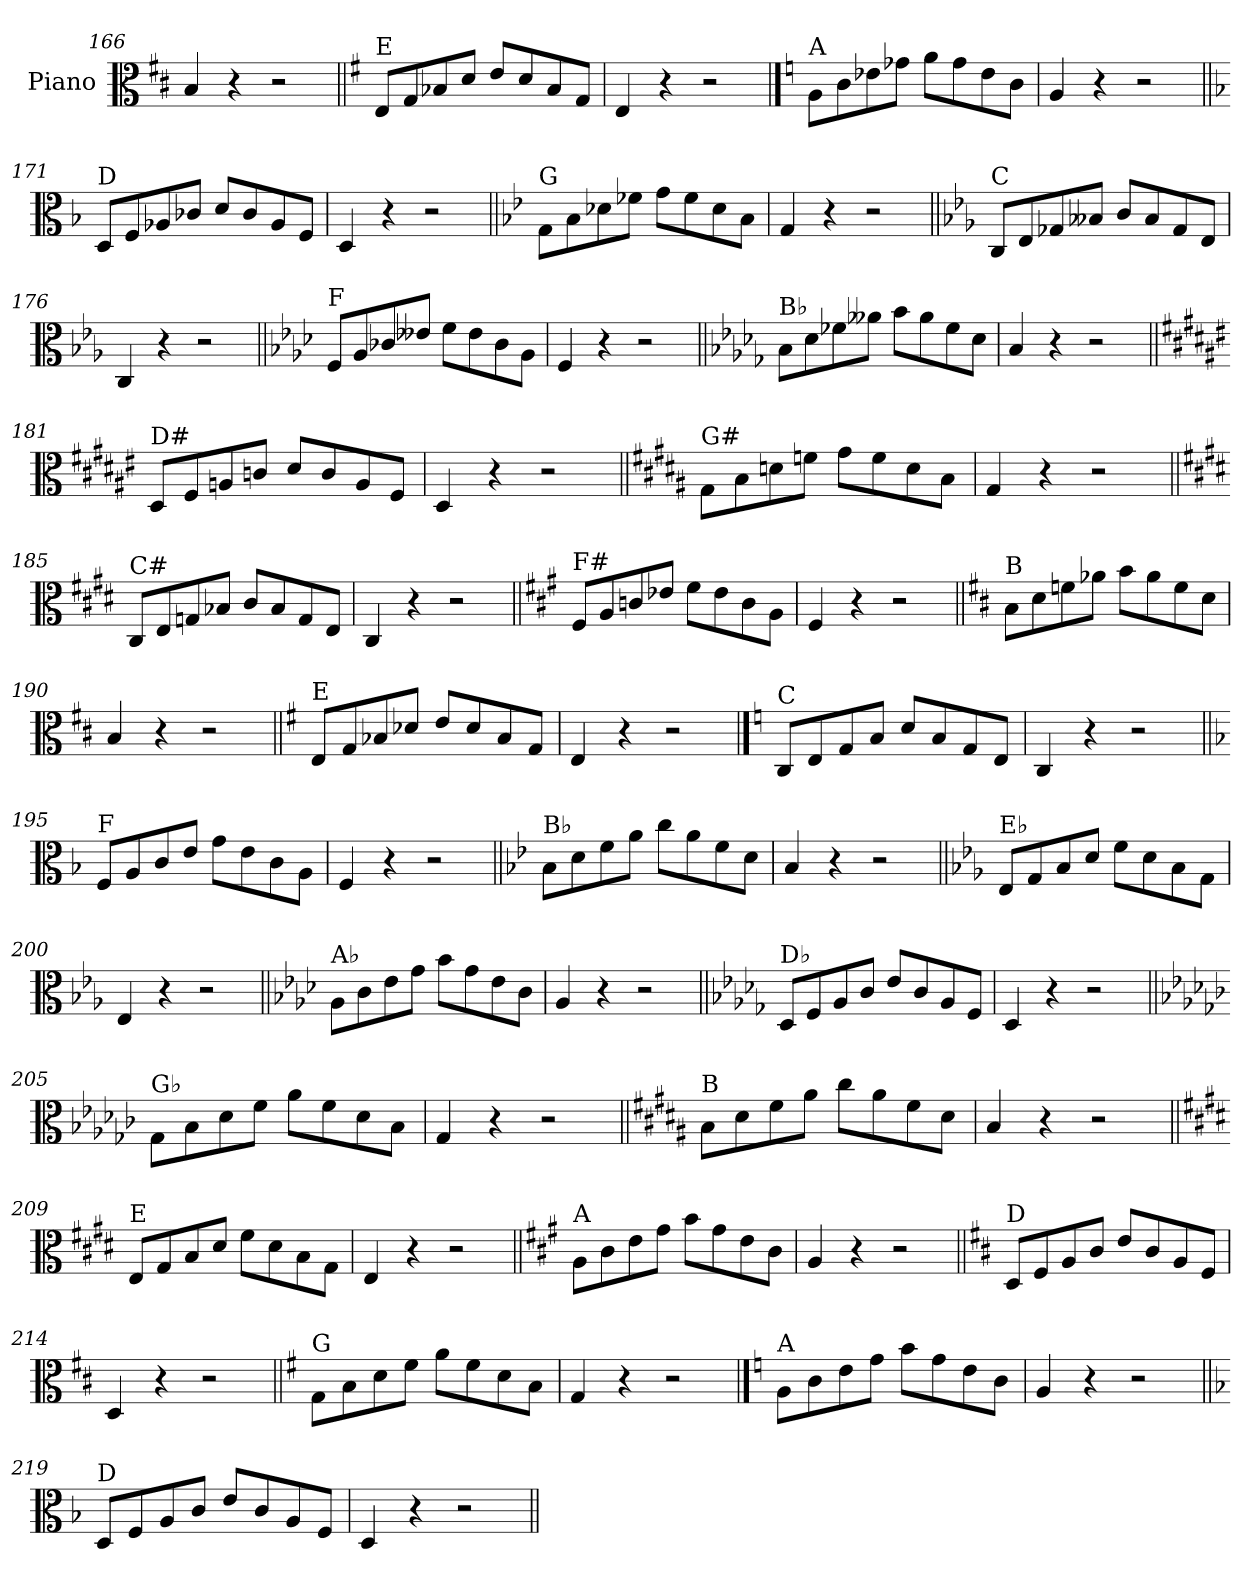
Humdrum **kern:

**kern
*part1
*staff1
*I"Piano
*I'Pno.
*clefC3
*k[f#c#]
=166
4B/
4r
2r
=167||
*k[f#]
!LO:TX:a:t=E
8E/L
8G/
8B-X/
8d/J
8e/L
8d/
8B-/
8G/J
=168
4E/
4r
2r
!!LO:LB:g=z
==169
*k[]
!LO:TX:a:t=A
8A\L
8c\
8e-X\
8g-X\J
8a\L
8g-\
8e-\
8c\J
=170
4A/
4r
2r
=171||
*k[b-]
!LO:TX:a:t=D
8D/L
8F/
8A-X/
8c-X/J
8d/L
8c-/
8A-/
8F/J
=172
4D/
4r
2r
=173||
*k[b-e-]
!LO:TX:a:t=G
8G\L
8B-\
8d-X\
8f-X\J
8g\L
8f-\
8d-\
8B-\J
=174
4G/
4r
2r
!!LO:LB:g=z
=175||
*k[b-e-a-]
!LO:TX:a:t=C
8C/L
8E-/
8G-X/
8B--X/J
8c/L
8B--/
8G-/
8E-/J
=176
4C/
4r
2r
=177||
*k[b-e-a-d-]
!LO:TX:a:t=F
8F/L
8A-/
8c-X/
8e--X/J
8f\L
8e--\
8c-\
8A-\J
=178
4F/
4r
2r
=179||
*k[b-e-a-d-g-]
!LO:TX:a:t=B♭
8B-\L
8d-\
8f-X\
8a--X\J
8b-\L
8a--\
8f-\
8d-\J
=180
4B-/
4r
2r
!!LO:LB:g=z
=181||
*k[f#c#g#d#a#e#]
!LO:TX:a:t=D#
8D#/L
8F#/
8An/
8cn/J
8d#/L
8c/
8A/
8F#/J
=182
4D#/
4r
2r
=183||
*k[f#c#g#d#a#]
!LO:TX:a:t=G#
8G#\L
8B\
8dn\
8fn\J
8g#\L
8f\
8d\
8B\J
=184
4G#/
4r
2r
=185||
*k[f#c#g#d#]
!LO:TX:a:t=C#
8C#/L
8E/
8Gn/
8B-X/J
8c#/L
8B-/
8G/
8E/J
=186
4C#/
4r
2r
!!LO:LB:g=z
=187||
*k[f#c#g#]
!LO:TX:a:t=F#
8F#/L
8A/
8cn/
8e-X/J
8f#\L
8e-\
8c\
8A\J
=188
4F#/
4r
2r
=189||
*k[f#c#]
!LO:TX:a:t=B
8B\L
8d\
8fn\
8a-X\J
8b\L
8a-\
8f\
8d\J
=190
4B/
4r
2r
=191||
*k[f#]
!LO:TX:a:t=E
8E/L
8G/
8B-X/
8d-X/J
8e/L
8d-/
8B-/
8G/J
=192
4E/
4r
2r
!!LO:PB:g=z
==193
*k[]
!LO:TX:a:t=C
8C/L
8E/
8G/
8B/J
8d/L
8B/
8G/
8E/J
=194
4C/
4r
2r
=195||
*k[b-]
!LO:TX:a:t=F
8F/L
8A/
8c/
8e/J
8g\L
8e\
8c\
8A\J
=196
4F/
4r
2r
=197||
*k[b-e-]
!LO:TX:a:t=B♭
8B-\L
8d\
8f\
8a\J
8cc\L
8a\
8f\
8d\J
=198
4B-/
4r
2r
!!LO:LB:g=z
=199||
*k[b-e-a-]
!LO:TX:a:t=E♭
8E-/L
8G/
8B-/
8d/J
8f\L
8d\
8B-\
8G\J
=200
4E-/
4r
2r
=201||
*k[b-e-a-d-]
!LO:TX:a:t=A♭
8A-\L
8c\
8e-\
8g\J
8b-\L
8g\
8e-\
8c\J
=202
4A-/
4r
2r
=203||
*k[b-e-a-d-g-]
!LO:TX:a:t=D♭
8D-/L
8F/
8A-/
8c/J
8e-/L
8c/
8A-/
8F/J
=204
4D-/
4r
2r
!!LO:LB:g=z
=205||
*k[b-e-a-d-g-c-]
!LO:TX:a:t=G♭
8G-\L
8B-\
8d-\
8f\J
8a-\L
8f\
8d-\
8B-\J
=206
4G-/
4r
2r
=207||
*k[f#c#g#d#a#]
!LO:TX:a:t=B
8B\L
8d#\
8f#\
8a#\J
8cc#\L
8a#\
8f#\
8d#\J
=208
4B/
4r
2r
=209||
*k[f#c#g#d#]
!LO:TX:a:t=E
8E/L
8G#/
8B/
8d#/J
8f#\L
8d#\
8B\
8G#\J
=210
4E/
4r
2r
!!LO:LB:g=z
=211||
*k[f#c#g#]
!LO:TX:a:t=A
8A\L
8c#\
8e\
8g#\J
8b\L
8g#\
8e\
8c#\J
=212
4A/
4r
2r
=213||
*k[f#c#]
!LO:TX:a:t=D
8D/L
8F#/
8A/
8c#/J
8e/L
8c#/
8A/
8F#/J
=214
4D/
4r
2r
=215||
*k[f#]
!LO:TX:a:t=G
8G\L
8B\
8d\
8f#\J
8a\L
8f#\
8d\
8B\J
=216
4G/
4r
2r
!!LO:LB:g=z
==217
*k[]
!LO:TX:a:t=A
8A\L
8c\
8e\
8g\J
8b\L
8g\
8e\
8c\J
=218
4A/
4r
2r
=219||
*k[b-]
!LO:TX:a:t=D
8D/L
8F/
8A/
8c/J
8e/L
8c/
8A/
8F/J
=220
4D/
4r
2r
=||
*-
